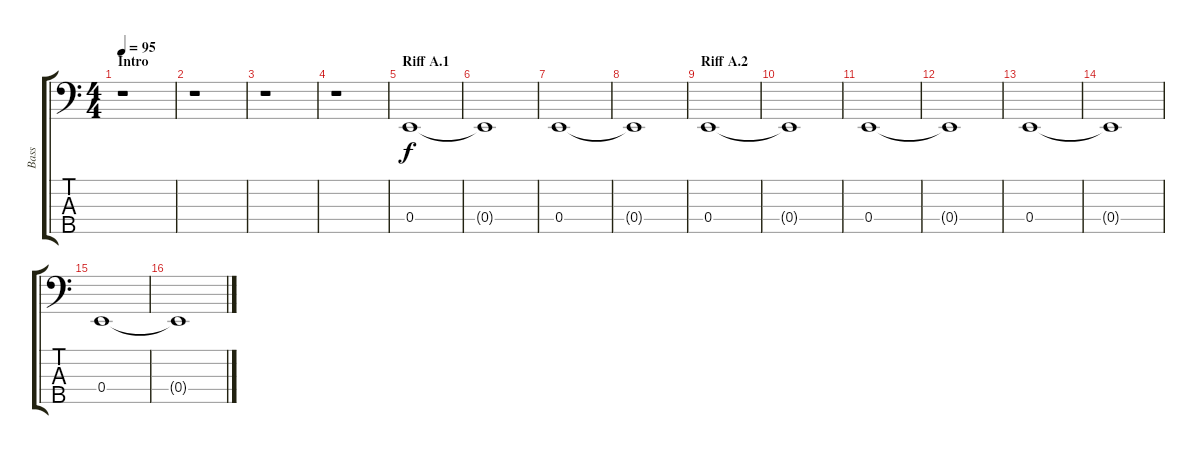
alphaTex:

\track ("Bass" "Bass") {instrument electricbasspick}
\staff {score tabs}
\tuning (G2 D2 A1 E1 B0) {hide}
\ts (4 4)
\section ("" "Intro")
\tempo 95
\clef f4
\ks c
r.1{dy f instrument electricbasspick} |
r.1 |
r.1 |
r.1 |
\section ("" "Riff A.1")
0.4.1 |
0.4{t}.1 |
0.4.1 |
0.4{t}.1 |
\section ("" "Riff A.2")
0.4.1 |
0.4{t}.1 |
0.4.1 |
0.4{t}.1 |
0.4.1 |
0.4{t}.1 |
0.4.1 |
0.4{t}.1
